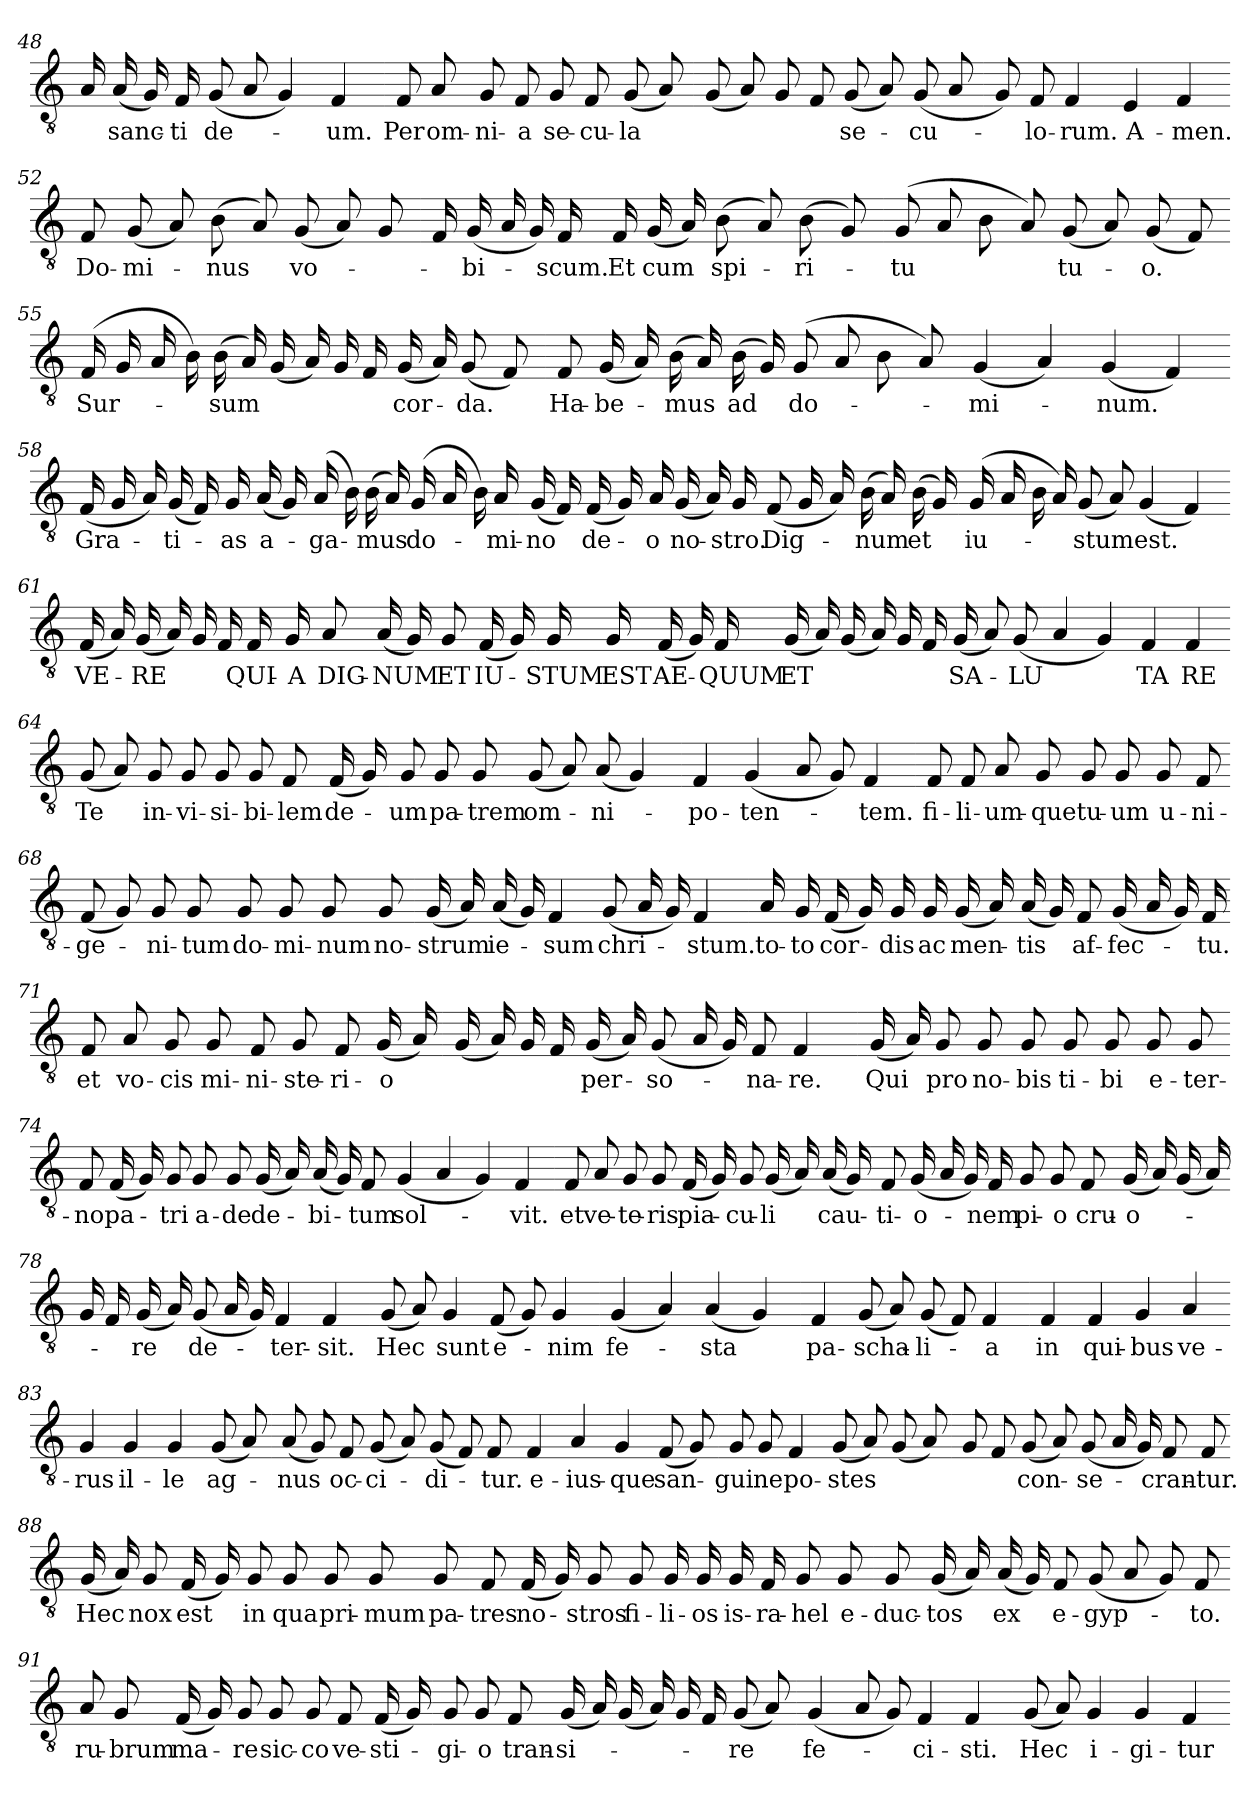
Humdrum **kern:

**kern	**text
*part1	*part1
*staff1	*staff1
*clefGv2	*
*k[]	*
=48	=48
16A	.
(16A	sanc-
16G)	.
16F	-ti
(8G	de-
8A	.
4G)	.
4F	-um.
=49-	=49-
8F	Per
8A	om-
8G	-ni-
8F	-a
8G	se-
8F	-cu-
(8G	-la
8A)	.
=50-	=50-
(8G	.
8A)	.
8G	.
8F	.
(8G	se-
8A)	.
(8G	-cu-
8A	.
=51-	=51-
8G)	.
8F	-lo-
4F	-rum.
4E	A-
4F	-men.
=52-	=52-
8F	Do-
(8G	-mi-
8A)	.
(8B	-nus
8A)	.
(8G	vo-
8A)	.
8G	.
=53-	=53-
16F	.
(16G	-bi-
16A	.
16G)	.
16F	-scum.
16F	Et
(16G	cum
16A)	.
(8B	spi-
8A)	.
(8B	-ri-
8G)	.
=54-	=54-
(8G	-tu
8A	.
8B	.
8A)	.
(8G	tu-
8A)	.
(8G	-o.
8F)	.
=55-	=55-
(16F	Sur-
16G	.
16A	.
16B)	.
(16B	-sum
16A)	.
(16G	.
16A)	.
16G	.
16F	.
(16G	cor-
16A)	.
(8G	-da.
8F)	.
=56-	=56-
8F	Ha-
(16G	-be-
16A)	.
(16B	-mus
16A)	.
(16B	ad
16G)	.
(8G	do-
8A	.
8B	.
8A)	.
=57-	=57-
(4G	-mi-
4A)	.
(4G	-num.
4F)	.
=58-	=58-
(16F	Gra-
16G	.
16A)	.
(16G	-ti-
16F)	.
16G	-as
(16A	a-
16G)	.
(16A	-ga-
16B)	.
(16B	-mus
16A)	.
(16G	do-
16A	.
16B)	.
16A	-mi-
=59-	=59-
(16G	-no
16F)	.
(16F	de-
16G)	.
16A	-o
(16G	no-
16A)	.
16G	-stro.
(8F	Dig-
16G	.
16A)	.
(16B	-num
16A)	.
(16B	et
16G)	.
=60-	=60-
(16G	iu-
16A	.
16B	.
16A)	.
(8G	-stum
8A)	.
(4G	est.
4F)	.
=61-	=61-
(16F	VE-
16A)	.
(16G	-RE
16A)	.
16G	.
16F	.
16F	QUI-
16G	-A
8A	DIG-
(16A	-NUM
16G)	.
8G	ET
(16F	IU-
16G)	.
=62-	=62-
16G	-STUM
16G	EST
(16F	AE-
16G)	.
16F	-QUUM
(16G	ET
16A)	.
(16G	.
16A)	.
16G	.
16F	.
(16G	SA-
8A)	.
(8G	LU
=63-	=63-
4A	.
4G)	.
4F	TA
4F	-RE
=64-	=64-
(8G	Te
8A)	.
8G	in-
8G	-vi-
8G	-si-
8G	-bi-
8F	-lem
(16F	de-
16G)	.
=65-	=65-
8G	-um
8G	pa-
8G	-trem
(8G	om-
8A)	.
(8A	-ni-
4G)	.
=66-	=66-
4F	-po-
(4G	-ten-
8A	.
8G)	.
4F	-tem.
=67-	=67-
8F	fi-
8F	-li-
8A	-um-
8G	-que
8G	tu-
8G	-um
8G	u-
8F	-ni-
=68-	=68-
(8F	-ge-
8G)	.
8G	-ni-
8G	-tum
8G	do-
8G	-mi-
8G	-num
8G	no-
=69-	=69-
(16G	-strum
16A)	.
(16A	ie-
16G)	.
4F	-sum
(8G	chri-
16A	.
16G)	.
4F	-stum.
=70-	=70-
16A	to-
16G	-to
(16F	cor-
16G)	.
16G	-dis
16G	ac
(16G	men-
16A)	.
(16A	-tis
16G)	.
8F	af-
(16G	-fec-
16A	.
16G)	.
16F	-tu.
=71-	=71-
8F	et
8A	vo-
8G	-cis
8G	mi-
8F	-ni-
8G	-ste-
8F	-ri-
(16G	-o
16A)	.
=72-	=72-
(16G	.
16A)	.
16G	.
16F	.
(16G	per-
16A)	.
(8G	-so-
16A	.
16G)	.
8F	-na-
4F	-re.
=73-	=73-
(16G	Qui
16A)	.
8G	pro
8G	no-
8G	-bis
8G	ti-
8G	-bi
8G	e-
8G	-ter-
=74-	=74-
8F	-no
(16F	pa-
16G)	.
8G	-tri
8G	a-
8G	-de
(16G	de-
16A)	.
(16A	-bi-
16G)	.
8F	-tum
=75-	=75-
(4G	sol-
4A	.
4G)	.
4F	-vit.
=76-	=76-
8F	et
8A	ve-
8G	-te-
8G	-ris
(16F	pia-
16G)	.
8G	-cu-
(16G	-li
16A)	.
(16A	cau-
16G)	.
=77-	=77-
8F	-ti-
(16G	-o-
16A	.
16G)	.
16F	-nem
8G	pi-
8G	-o
8F	cru-
(16G	-o-
16A)	.
(16G	.
16A)	.
=78-	=78-
16G	.
16F	.
(16G	-re
16A)	.
(8G	de-
16A	.
16G)	.
4F	-ter-
4F	-sit.
=79-	=79-
(8G	Hec
8A)	.
4G	sunt
(8F	e-
8G)	.
4G	-nim
=80-	=80-
(4G	fe-
4A)	.
(4A	-sta
4G)	.
=81-	=81-
4F	pa-
(8G	-scha-
8A)	.
(8G	-li-
8F)	.
4F	-a
=82-	=82-
4F	in
4F	qui-
4G	-bus
4A	ve-
=83-	=83-
4G	-rus
4G	il-
4G	-le
(8G	ag-
8A)	.
=84-	=84-
(8A	-nus
8G)	.
8F	oc-
(8G	-ci-
8A)	.
(8G	-di-
8F)	.
8F	-tur.
=85-	=85-
4F	e-
4A	-ius-
4G	-que
(8F	san-
8G)	.
=86-	=86-
8G	gui
8G	-ne
4F	po-
(8G	-stes
8A)	.
(8G	.
8A)	.
=87-	=87-
8G	.
8F	.
(8G	con-
8A)	.
(8G	-se-
16A	.
16G)	.
8F	-cran-
8F	-tur.
=88-	=88-
(16G	Hec
16A)	.
8G	nox
(16F	est
16G)	.
8G	in
8G	qua
8G	pri-
8G	-mum
8G	pa-
=89-	=89-
8F	-tres
(16F	no-
16G)	.
8G	-stros
8G	fi-
16G	-li-
16G	-os
16G	is-
16F	-ra-
8G	-hel
8G	e-
=90-	=90-
8G	-duc-
(16G	-tos
16A)	.
(16A	ex
16G)	.
8F	e-
(8G	-gyp-
8A	.
8G)	.
8F	-to.
=91-	=91-
8A	ru-
8G	-brum
(16F	ma-
16G)	.
8G	-re
8G	sic-
8G	-co
8F	ve-
(16F	-sti-
16G)	.
=92-	=92-
8G	-gi-
8G	-o
8F	tran-
(16G	-si-
16A)	.
(16G	.
16A)	.
16G	.
16F	.
(8G	-re
8A)	.
=93-	=93-
(4G	fe-
8A	.
8G)	.
4F	-ci-
4F	-sti.
=94-	=94-
(8G	Hec
8A)	.
4G	i-
4G	-gi-
4F	-tur
=-	=-
*-	*-
